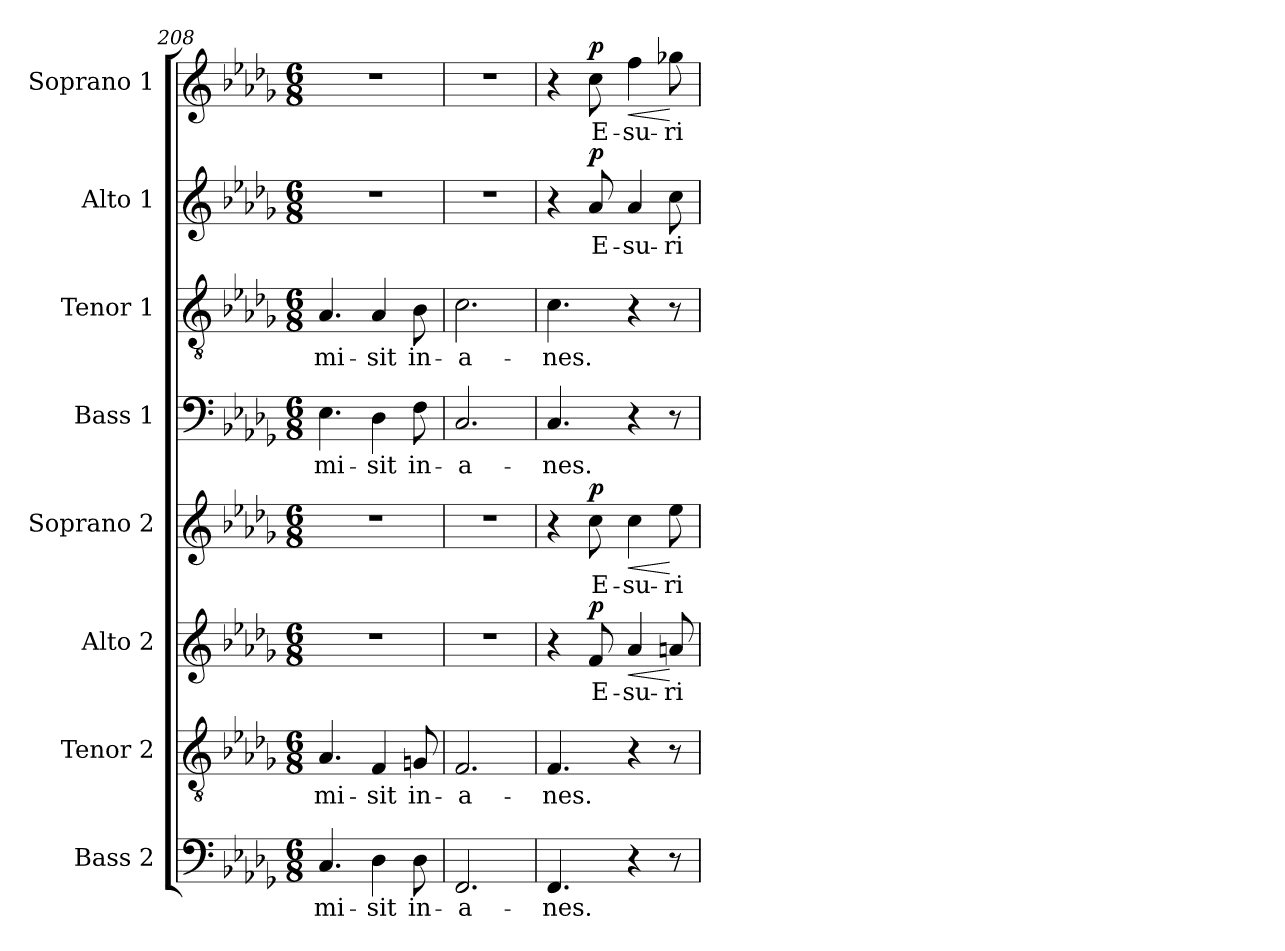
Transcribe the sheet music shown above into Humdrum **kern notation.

**kern	**text	**kern	**text	**kern	**text	**dynam	**kern	**text	**dynam	**kern	**text	**kern	**text	**kern	**text	**dynam	**kern	**text	**dynam
*part8	*part8	*part7	*part7	*part6	*part6	*part6	*part5	*part5	*part5	*part4	*part4	*part3	*part3	*part2	*part2	*part2	*part1	*part1	*part1
*staff8	*staff8	*staff7	*staff7	*staff6	*staff6	*staff6	*staff5	*staff5	*staff5	*staff4	*staff4	*staff3	*staff3	*staff2	*staff2	*staff2	*staff1	*staff1	*staff1
*I"Bass 2	*	*I"Tenor 2	*	*I"Alto 2	*	*	*I"Soprano 2	*	*	*I"Bass 1	*	*I"Tenor 1	*	*I"Alto 1	*	*	*I"Soprano 1	*	*
*I'B 2.	*	*I'T 2.	*	*I'A 2.	*	*	*I'S 2.	*	*	*I'B 1.	*	*I'T 1.	*	*I'A 1.	*	*	*I'S 1.	*	*
*clefF4	*	*clefGv2	*	*clefG2	*	*	*clefG2	*	*	*clefF4	*	*clefGv2	*	*clefG2	*	*	*clefG2	*	*
*	*	*ITrd7c12	*	*	*	*	*	*	*	*	*	*ITrd7c12	*	*	*	*	*	*	*
*k[b-e-a-d-g-]	*	*k[b-e-a-d-g-]	*	*k[b-e-a-d-g-]	*	*	*k[b-e-a-d-g-]	*	*	*k[b-e-a-d-g-]	*	*k[b-e-a-d-g-]	*	*k[b-e-a-d-g-]	*	*	*k[b-e-a-d-g-]	*	*
*D-:	*	*D-:	*	*D-:	*	*	*D-:	*	*	*D-:	*	*D-:	*	*D-:	*	*	*D-:	*	*
*M6/8	*	*M6/8	*	*M6/8	*	*	*M6/8	*	*	*M6/8	*	*M6/8	*	*M6/8	*	*	*M6/8	*	*
=208	=208	=208	=208	=208	=208	=208	=208	=208	=208	=208	=208	=208	=208	=208	=208	=208	=208	=208	=208
!	!LO:LY:b:color=#000000	!	!	!	!	!	!	!	!	!	!	!	!	!	!	!	!	!	!
!	!	!	!LO:LY:b:color=#000000	!LO:N:vis=1	!	!	!LO:N:vis=1	!	!	!	!	!	!	!	!	!	!	!	!
!	!	!	!	!	!	!	!	!	!	!	!LO:LY:b:color=#000000	!	!	!	!	!	!	!	!
!	!	!	!	!	!	!	!	!	!	!	!	!	!LO:LY:b:color=#000000	!LO:N:vis=1	!	!	!LO:N:vis=1	!	!
4.Ci/	-mi-	4.AA-i/	-mi-	2.r	.	.	2.r	.	.	4.E-i\	-mi-	4.AA-i/	-mi-	2.r	.	.	2.r	.	.
!	!LO:LY:b:color=#000000	!	!	!	!	!	!	!	!	!	!	!	!	!	!	!	!	!	!
!	!	!	!LO:LY:b:color=#000000	!	!	!	!	!	!	!	!	!	!	!	!	!	!	!	!
!	!	!	!	!	!	!	!	!	!	!	!LO:LY:b:color=#000000	!	!	!	!	!	!	!	!
!	!	!	!	!	!	!	!	!	!	!	!	!	!LO:LY:b:color=#000000	!	!	!	!	!	!
4D-i\	-sit	4FFi/	-sit	.	.	.	.	.	.	4D-i\	-sit	4AA-i/	-sit	.	.	.	.	.	.
!	!LO:LY:b:color=#000000	!	!	!	!	!	!	!	!	!	!	!	!	!	!	!	!	!	!
!	!	!	!LO:LY:b:color=#000000	!	!	!	!	!	!	!	!	!	!	!	!	!	!	!	!
!	!	!	!	!	!	!	!	!	!	!	!LO:LY:b:color=#000000	!	!	!	!	!	!	!	!
!	!	!	!	!	!	!	!	!	!	!	!	!	!LO:LY:b:color=#000000	!	!	!	!	!	!
8D-i\	in-	8GGni/	in-	.	.	.	.	.	.	8Fi\	in-	8BB-i\	in-	.	.	.	.	.	.
=209	=209	=209	=209	=209	=209	=209	=209	=209	=209	=209	=209	=209	=209	=209	=209	=209	=209	=209	=209
!	!LO:LY:b:color=#000000	!	!	!	!	!	!	!	!	!	!	!	!	!	!	!	!	!	!
!	!	!	!LO:LY:b:color=#000000	!LO:N:vis=1	!	!	!LO:N:vis=1	!	!	!	!	!	!	!	!	!	!	!	!
!	!	!	!	!	!	!	!	!	!	!	!LO:LY:b:color=#000000	!	!	!	!	!	!	!	!
!	!	!	!	!	!	!	!	!	!	!	!	!	!LO:LY:b:color=#000000	!LO:N:vis=1	!	!	!LO:N:vis=1	!	!
2.FFi/	-a-	2.FFi/	-a-	2.r	.	.	2.r	.	.	2.Ci/	-a-	2.Ci\	-a-	2.r	.	.	2.r	.	.
!!LO:PB:g=z
=210	=210	=210	=210	=210	=210	=210	=210	=210	=210	=210	=210	=210	=210	=210	=210	=210	=210	=210	=210
!	!LO:LY:b:color=#000000	!	!	!	!	!	!	!	!	!	!	!	!	!	!	!	!	!	!
!	!	!	!LO:LY:b:color=#000000	!	!	!	!	!	!	!	!	!	!	!	!	!	!	!	!
!	!	!	!	!	!	!	!	!	!	!	!LO:LY:b:color=#000000	!	!	!	!	!	!	!	!
!	!	!	!	!	!	!	!	!	!	!	!	!	!LO:LY:b:color=#000000	!	!	!	!	!	!
4.FFi/	-nes.	4.FFi/	-nes.	4r	.	.	4r	.	.	4.Ci/	-nes.	4.Ci\	-nes.	4r	.	.	4r	.	.
!	!	!	!	!	!LO:LY:b:color=#000000	!	!	!	!	!	!	!	!	!	!	!	!	!	!
!	!	!	!	!	!	!	!	!LO:LY:b:color=#000000	!	!	!	!	!	!	!	!	!	!	!
!	!	!	!	!	!	!	!	!	!	!	!	!	!	!	!LO:LY:b:color=#000000	!	!	!	!
!	!	!	!	!	!	!	!	!	!	!	!	!	!	!	!	!	!	!LO:LY:b:color=#000000	!
.	.	.	.	8fi/	E-	p	8cci\	E-	p	.	.	.	.	8a-i/	E-	p	8cci\	E-	p
!	!	!	!	!	!LO:LY:b:color=#000000	!LO:HP:b	!	!	!	!	!	!	!	!	!	!	!	!	!
!	!	!	!	!	!	!	!	!LO:LY:b:color=#000000	!LO:HP:b	!	!	!	!	!	!	!	!	!	!
!	!	!	!	!	!	!	!	!	!	!	!	!	!	!	!LO:LY:b:color=#000000	!	!	!	!
!	!	!	!	!	!	!	!	!	!	!	!	!	!	!	!	!	!	!LO:LY:b:color=#000000	!LO:HP:b
!	!	!	!	!	!	!	!	!	!	!	!	!	!	!	!	!	!	!	!LO:HP:n=1:b
4r	.	4r	.	4a-i/	-su-	<	4cci\	-su-	<	4r	.	4r	.	4a-i/	-su-	.	4ffi\	-su-	< <
!	!	!	!	!	!LO:LY:b:color=#000000	!	!	!	!	!	!	!	!	!	!	!	!	!	!
!	!	!	!	!	!	!	!	!LO:LY:b:color=#000000	!	!	!	!	!	!	!	!	!	!	!
!	!	!	!	!	!	!	!	!	!	!	!	!	!	!	!LO:LY:b:color=#000000	!	!	!	!
!	!	!	!	!	!	!	!	!	!	!	!	!	!	!	!	!	!	!LO:LY:b:color=#000000	!
8r	.	8r	.	8ani/	-ri-	[	8ee-i\	-ri-	[	8r	.	8r	.	8cci\	-ri-	.	8gg-Xi\	-ri-	[
.	.	.	.	.	.	.	.	.	.	.	.	.	.	.	.	.	.	.	[
=	=	=	=	=	=	=	=	=	=	=	=	=	=	=	=	=	=	=	=
*-	*-	*-	*-	*-	*-	*-	*-	*-	*-	*-	*-	*-	*-	*-	*-	*-	*-	*-	*-
